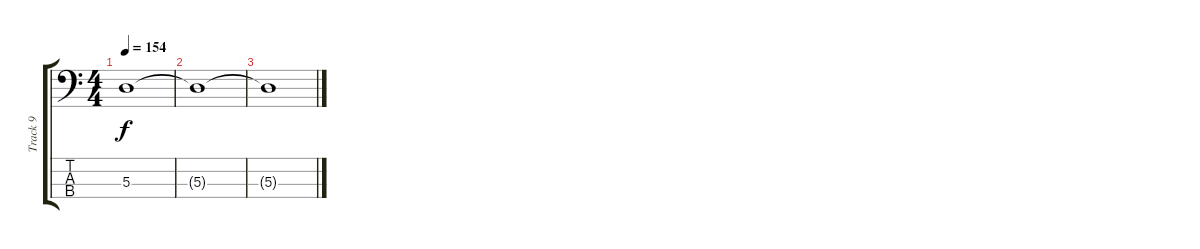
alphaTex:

\track ("Track 9" "Track 9") {instrument electricbassfinger}
\staff {score tabs}
\tuning (G2 D2 A1 E1) {hide}
\ts (4 4)
\tempo 154
\clef f4
\ks c
5.3{t}.1{dy f} |
5.3{t}.1 |
5.3{t}.1
